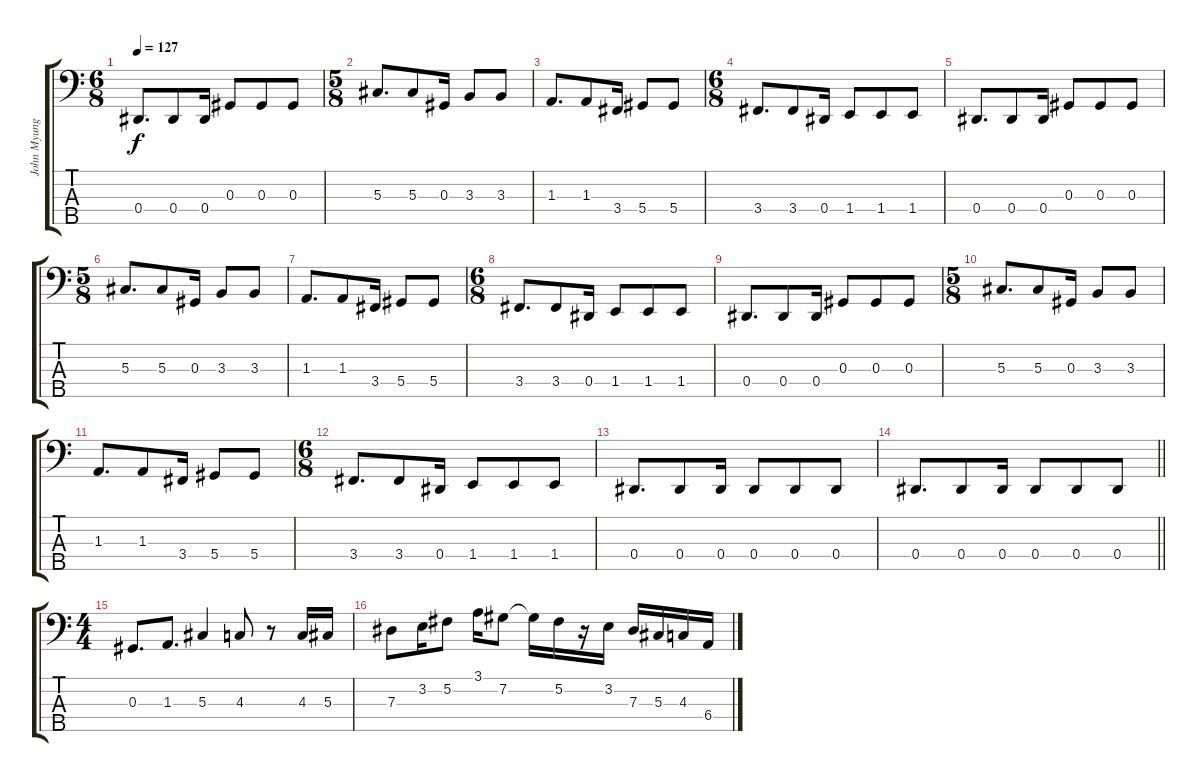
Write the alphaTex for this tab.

\track ("John Myung" "John Myung") {instrument electricbassfinger}
\staff {score tabs}
\tuning (Gb2 Db2 Ab1 Eb1 Bb0) {hide}
\ts (6 8)
\tempo 127
\clef f4
\ks c
0.4.8{d dy f} 0.4.8 0.4.16 0.3.8 0.3.8 0.3.8 |
\ts (5 8)
5.3.8{d} 5.3.8 0.3.16 3.3.8 3.3.8 |
1.3.8{d} 1.3.8 3.4.16 5.4.8 5.4.8 |
\ts (6 8)
3.4.8{d} 3.4.8 0.4.16 1.4.8 1.4.8 1.4.8 |
0.4.8{d} 0.4.8 0.4.16 0.3.8 0.3.8 0.3.8 |
\ts (5 8)
5.3.8{d} 5.3.8 0.3.16 3.3.8 3.3.8 |
1.3.8{d} 1.3.8 3.4.16 5.4.8 5.4.8 |
\ts (6 8)
3.4.8{d} 3.4.8 0.4.16 1.4.8 1.4.8 1.4.8 |
0.4.8{d} 0.4.8 0.4.16 0.3.8 0.3.8 0.3.8 |
\ts (5 8)
5.3.8{d} 5.3.8 0.3.16 3.3.8 3.3.8 |
1.3.8{d} 1.3.8 3.4.16 5.4.8 5.4.8 |
\ts (6 8)
3.4.8{d} 3.4.8 0.4.16 1.4.8 1.4.8 1.4.8 |
0.4.8{d} 0.4.8 0.4.16 0.4.8 0.4.8 0.4.8 |
\barLineRight lightlight
0.4.8{d} 0.4.8 0.4.16 0.4.8 0.4.8 0.4.8 |
\ts (4 4)
0.3.8{d} 1.3.8{d} 5.3.4 4.3.8 r.8 4.3.16 5.3.16 |
7.3.8 3.2.16 5.2.8 3.1.16 7.2.8 7.2{t}.16 5.2.16 r.16 3.2.16 7.3.16 5.3.16 4.3.16 6.4.16
